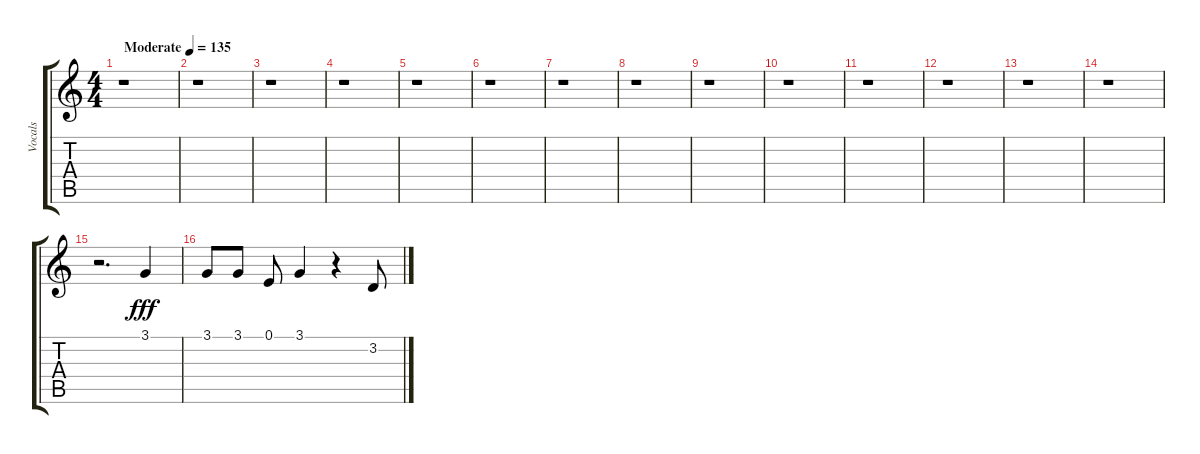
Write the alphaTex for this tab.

\track ("Vocals" "Vocals") {instrument harmonica}
\staff {score tabs}
\tuning (E4 B3 G3 D3 A2 E2) {hide}
\ts (4 4)
\tempo (135 "Moderate")
\clef g2
\ks c
r.1{dy fff instrument harmonica} |
r.1 |
r.1 |
r.1 |
r.1 |
r.1 |
r.1 |
r.1 |
r.1 |
r.1 |
r.1 |
r.1 |
r.1 |
r.1 |
r.2{d} 3.1.4 |
3.1.8 3.1.8 0.1.8 3.1.4 r.4 3.2.8
